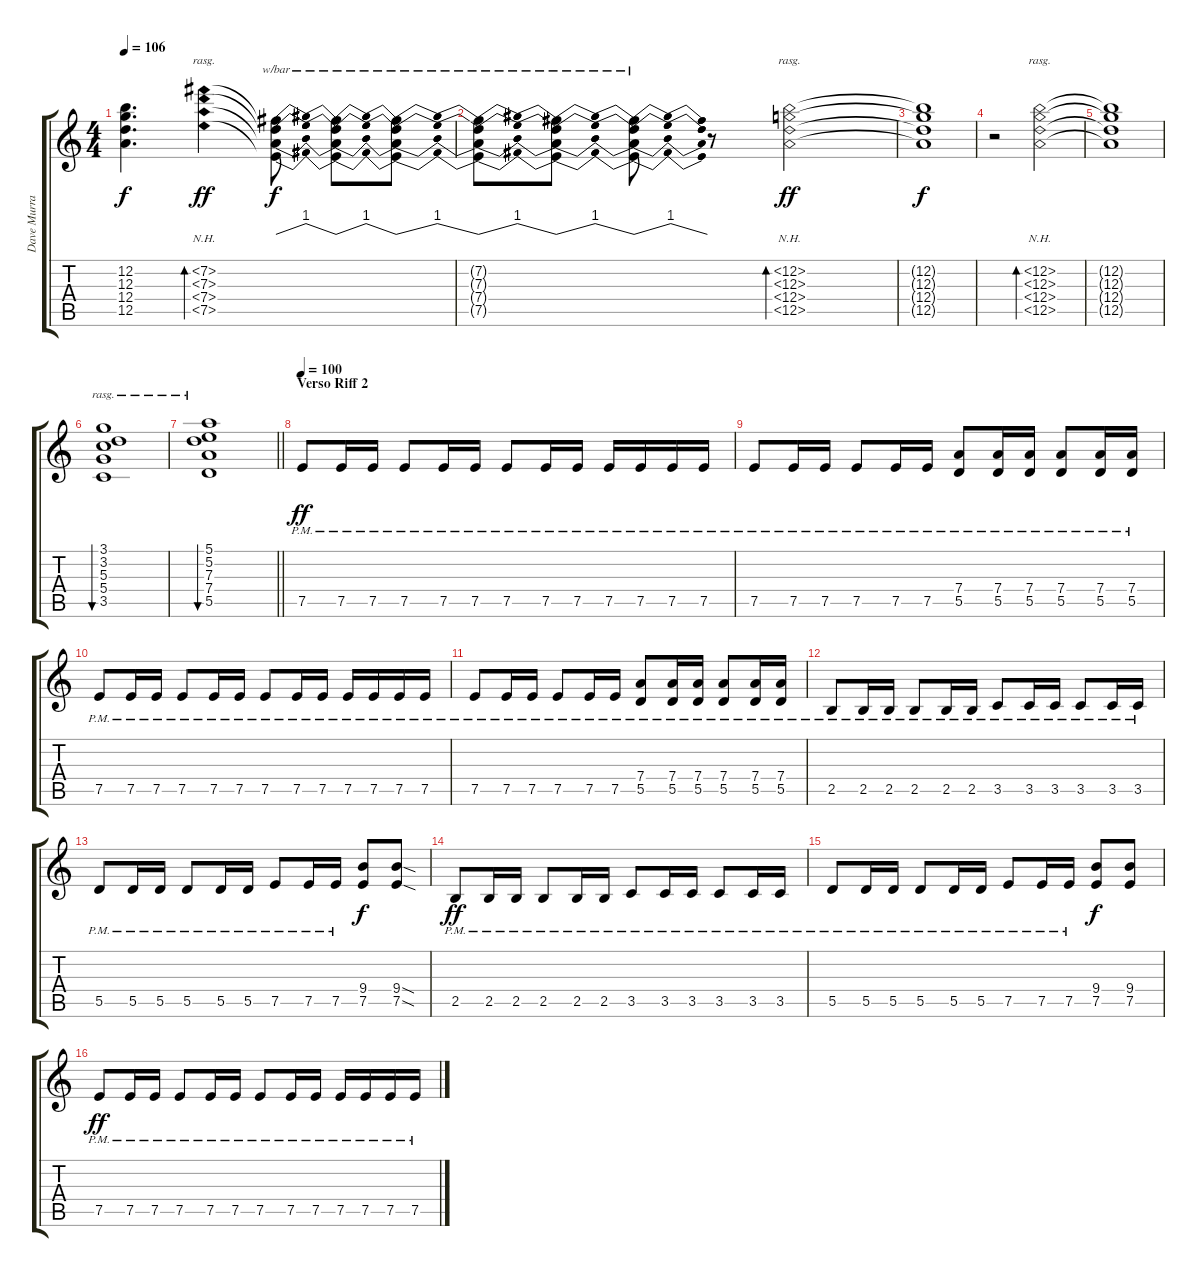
\track ("Dave Murray" "Dave Murra") {instrument distortionguitar}
\staff {score tabs}
\tuning (E4 B3 G3 D3 A2 E2) {hide}
\ts (4 4)
\tempo 106
\clef g2
\ks c
(12.2{t} 12.3{t} 12.4{t} 12.5{t}).4{d dy f} (7.2{nh} 7.3{nh} 7.4{nh} 7.5{nh}).4{bd 480 rasg ii dy ff} (7.2{t} 7.3{t} 7.4{t} 7.5{t}).8{tbe (dip default 0 0 30 4 60 0) dy f volume 9} (7.2{t} 7.3{t} 7.4{t} 7.5{t}).8{tbe (dip default 0 0 30 4 60 0)} (7.2{t} 7.3{t} 7.4{t} 7.5{t}).8{tbe (dip default 0 0 30 4 60 0)} |
(7.2{t} 7.3{t} 7.4{t} 7.5{t}).8{tbe (dip default 0 0 30 4 60 0)} (7.2{t} 7.3{t} 7.4{t} 7.5{t}).8{tbe (dip default 0 0 30 4 60 0)} (7.2{t} 7.3{t} 7.4{t} 7.5{t}).8{tbe (dip default 0 0 30 4 60 0)} r.8 (12.2{nh} 12.3{nh} 12.4{nh} 12.5{nh}).2{bd 480 rasg ii dy ff volume 8} |
(12.2{t} 12.3{t} 12.4{t} 12.5{t}).1{dy f volume 8} |
r.2 (12.2{nh} 12.3{nh} 12.4{nh} 12.5{nh}).2{bd 480 rasg ii} |
(12.2{t} 12.3{t} 12.4{t} 12.5{t}).1 |
(3.1 3.2 5.3 5.4 3.5).1{bu 480 rasg ii} |
\barLineRight lightlight
(5.1 5.2 7.3 7.4 5.5).1{bu 480 rasg ii} |
\section ("" "Verso Riff 2")
\tempo 100
7.5{pm}.8{dy ff volume 11 instrument distortionguitar} 7.5{pm}.16 7.5{pm}.16 7.5{pm}.8 7.5{pm}.16 7.5{pm}.16 7.5{pm}.8 7.5{pm}.16 7.5{pm}.16 7.5{pm}.16 7.5{pm}.16 7.5{pm}.16 7.5{pm}.16 |
7.5{pm}.8 7.5{pm}.16 7.5{pm}.16 7.5{pm}.8 7.5{pm}.16 7.5{pm}.16 (7.4{pm} 5.5{pm}).8 (7.4{pm} 5.5{pm}).16 (7.4{pm} 5.5{pm}).16 (7.4{pm} 5.5{pm}).8 (7.4{pm} 5.5{pm}).16 (7.4{pm} 5.5{pm}).16 |
7.5{pm}.8 7.5{pm}.16 7.5{pm}.16 7.5{pm}.8 7.5{pm}.16 7.5{pm}.16 7.5{pm}.8 7.5{pm}.16 7.5{pm}.16 7.5{pm}.16 7.5{pm}.16 7.5{pm}.16 7.5{pm}.16 |
7.5{pm}.8 7.5{pm}.16 7.5{pm}.16 7.5{pm}.8 7.5{pm}.16 7.5{pm}.16 (7.4{pm} 5.5{pm}).8 (7.4{pm} 5.5{pm}).16 (7.4{pm} 5.5{pm}).16 (7.4{pm} 5.5{pm}).8 (7.4{pm} 5.5{pm}).16 (7.4{pm} 5.5{pm}).16 |
2.5{pm}.8 2.5{pm}.16 2.5{pm}.16 2.5{pm}.8 2.5{pm}.16 2.5{pm}.16 3.5{pm}.8 3.5{pm}.16 3.5{pm}.16 3.5{pm}.8 3.5{pm}.16 3.5{pm}.16 |
5.5{pm}.8 5.5{pm}.16 5.5{pm}.16 5.5{pm}.8 5.5{pm}.16 5.5{pm}.16 7.5{pm}.8 7.5{pm}.16 7.5{pm}.16 (9.4 7.5).8{dy f} (9.4{sod} 7.5{sod}).8 |
2.5{pm}.8{dy ff} 2.5{pm}.16 2.5{pm}.16 2.5{pm}.8 2.5{pm}.16 2.5{pm}.16 3.5{pm}.8 3.5{pm}.16 3.5{pm}.16 3.5{pm}.8 3.5{pm}.16 3.5{pm}.16 |
5.5{pm}.8 5.5{pm}.16 5.5{pm}.16 5.5{pm}.8 5.5{pm}.16 5.5{pm}.16 7.5{pm}.8 7.5{pm}.16 7.5{pm}.16 (9.4 7.5).8{dy f} (9.4 7.5).8 |
7.5{pm}.8{dy ff} 7.5{pm}.16 7.5{pm}.16 7.5{pm}.8 7.5{pm}.16 7.5{pm}.16 7.5{pm}.8 7.5{pm}.16 7.5{pm}.16 7.5{pm}.16 7.5{pm}.16 7.5{pm}.16 7.5{pm}.16
